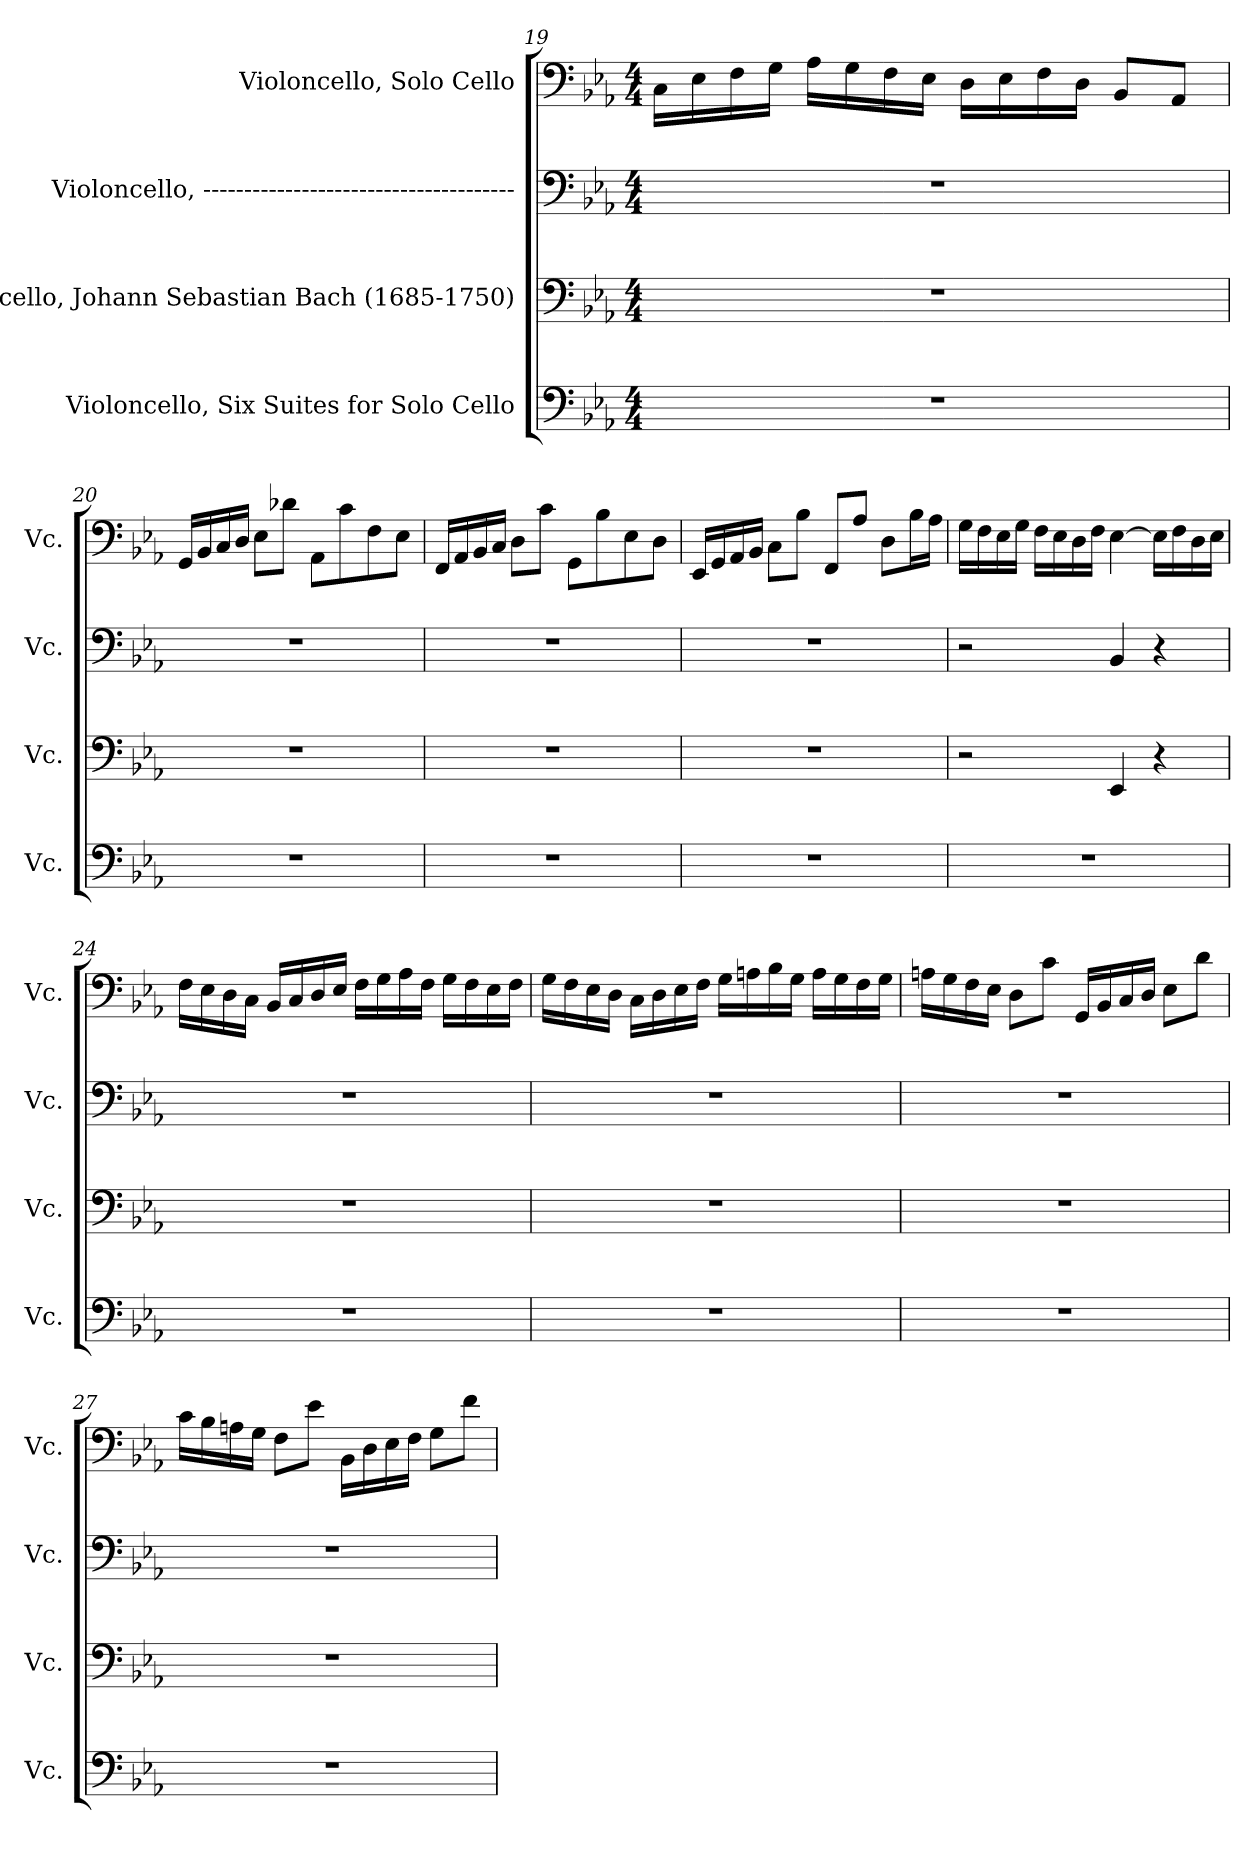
**kern	**kern	**kern	**kern
*part4	*part3	*part2	*part1
*staff4	*staff3	*staff2	*staff1
*I"Violoncello, Six Suites for Solo Cello	*I"Violoncello, Johann Sebastian Bach  (1685-1750)	*I"Violoncello, --------------------------------------	*I"Violoncello, Solo Cello
*I'Vc.	*I'Vc.	*I'Vc.	*I'Vc.
*clefF4	*clefF4	*clefF4	*clefF4
*k[b-e-a-]	*k[b-e-a-]	*k[b-e-a-]	*k[b-e-a-]
*M4/4	*M4/4	*M4/4	*M4/4
=19	=19	=19	=19
1r	1r	1r	16C\LL
.	.	.	16E-\
.	.	.	16F\
.	.	.	16G\JJ
.	.	.	16A-\LL
.	.	.	16G\
.	.	.	16F\
.	.	.	16E-\JJ
.	.	.	16D\LL
.	.	.	16E-\
.	.	.	16F\
.	.	.	16D\JJ
.	.	.	8BB-/L
.	.	.	8AA-/J
!!LO:LB:g=z
=20	=20	=20	=20
1r	1r	1r	16GG/LL
.	.	.	16BB-/
.	.	.	16C/
.	.	.	16D/JJ
.	.	.	8E-\L
.	.	.	8d-X\J
.	.	.	8AA-\L
.	.	.	8c\
.	.	.	8F\
.	.	.	8E-\J
=21	=21	=21	=21
1r	1r	1r	16FF/LL
.	.	.	16AA-/
.	.	.	16BB-/
.	.	.	16C/JJ
.	.	.	8D\L
.	.	.	8c\J
.	.	.	8GG\L
.	.	.	8B-\
.	.	.	8E-\
.	.	.	8D\J
=22	=22	=22	=22
1r	1r	1r	16EE-/LL
.	.	.	16GG/
.	.	.	16AA-/
.	.	.	16BB-/JJ
.	.	.	8C\L
.	.	.	8B-\J
.	.	.	8FF/L
.	.	.	8A-/J
.	.	.	8D\L
.	.	.	16B-\L
.	.	.	16A-\JJ
!!LO:LB:g=z
=23	=23	=23	=23
1r	2r	2r	16G\LL
.	.	.	16F\
.	.	.	16E-\
.	.	.	16G\JJ
.	.	.	16F\LL
.	.	.	16E-\
.	.	.	16D\
.	.	.	16F\JJ
.	4EE-/	4BB-/	[4E-\
.	4r	4r	16E-\LL]
.	.	.	16F\
.	.	.	16D\
.	.	.	16E-\JJ
=24	=24	=24	=24
1r	1r	1r	16F\LL
.	.	.	16E-\
.	.	.	16D\
.	.	.	16C\JJ
.	.	.	16BB-/LL
.	.	.	16C/
.	.	.	16D/
.	.	.	16E-/JJ
.	.	.	16F\LL
.	.	.	16G\
.	.	.	16A-\
.	.	.	16F\JJ
.	.	.	16G\LL
.	.	.	16F\
.	.	.	16E-\
.	.	.	16F\JJ
!!LO:PB:g=z
=25	=25	=25	=25
1r	1r	1r	16G\LL
.	.	.	16F\
.	.	.	16E-\
.	.	.	16D\JJ
.	.	.	16C\LL
.	.	.	16D\
.	.	.	16E-\
.	.	.	16F\JJ
.	.	.	16G\LL
.	.	.	16An\
.	.	.	16B-\
.	.	.	16G\JJ
.	.	.	16A\LL
.	.	.	16G\
.	.	.	16F\
.	.	.	16G\JJ
=26	=26	=26	=26
1r	1r	1r	16An\LL
.	.	.	16G\
.	.	.	16F\
.	.	.	16E-\JJ
.	.	.	8D\L
.	.	.	8c\J
.	.	.	16GG/LL
.	.	.	16BB-/
.	.	.	16C/
.	.	.	16D/JJ
.	.	.	8E-\L
.	.	.	8d\J
=27	=27	=27	=27
1r	1r	1r	16c\LL
.	.	.	16B-\
.	.	.	16An\
.	.	.	16G\JJ
.	.	.	8F\L
.	.	.	8e-\J
.	.	.	16BB-\LL
.	.	.	16D\
.	.	.	16E-\
.	.	.	16F\JJ
.	.	.	8G\L
.	.	.	8f\J
=	=	=	=
*-	*-	*-	*-
